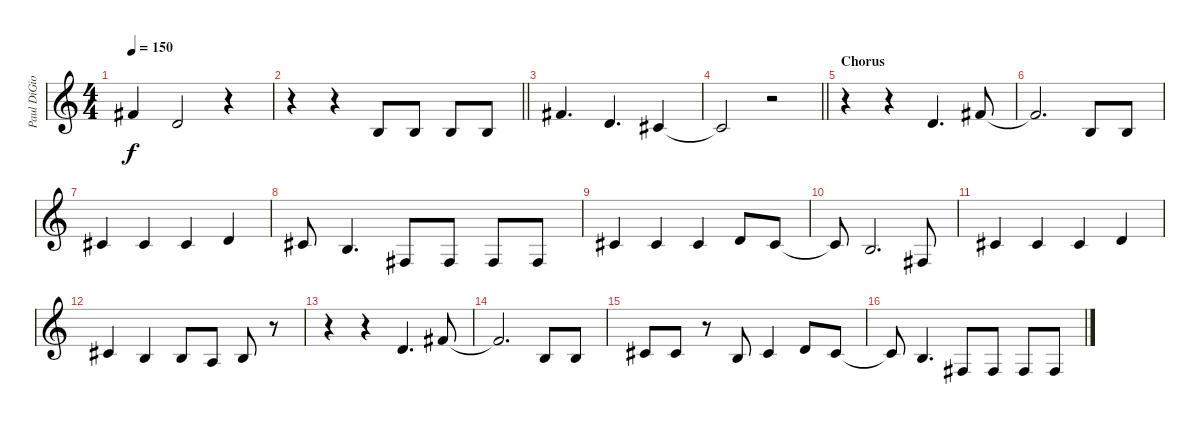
\track ("Paul DiGiovanni (Backup Vocals/Harmonies" "Paul DiGio") {instrument clarinet}
\staff {score}
\tuning (E4 B3 G3 D3 A2 E2) {hide}
\ts (4 4)
\tempo 150
\clef g2
\ks c
2.1.4{dy f} 3.2.2 r.4 |
\barLineRight lightlight
r.4 r.4 0.2.8 0.2.8 0.2.8 0.2.8 |
2.1.4{d} 3.2.4{d} 2.2.4 |
\barLineRight lightlight
2.2{t}.2 r.2 |
\section ("" "Chorus")
r.4 r.4 3.2.4{d} 2.1.8 |
2.1{t}.2{d} 0.2.8 0.2.8 |
2.2.4 2.2.4 2.2.4 3.2.4 |
2.2.8 0.2.4{d} 4.4.8 4.4.8 4.4.8 4.4.8 |
2.2.4 2.2.4 2.2.4 3.2.8 2.2.8 |
2.2{t}.8 0.2.2{d} 4.4.8 |
2.2.4 2.2.4 2.2.4 3.2.4 |
2.2.4 0.2.4 0.2.8 2.3.8 0.2.8 r.8 |
r.4 r.4 3.2.4{d} 2.1.8 |
2.1{t}.2{d} 0.2.8 0.2.8 |
2.2.8 2.2.8 r.8 0.2.8 2.2.4 3.2.8 2.2.8 |
2.2{t}.8 0.2.4{d} 4.4.8 4.4.8 4.4.8 4.4.8
